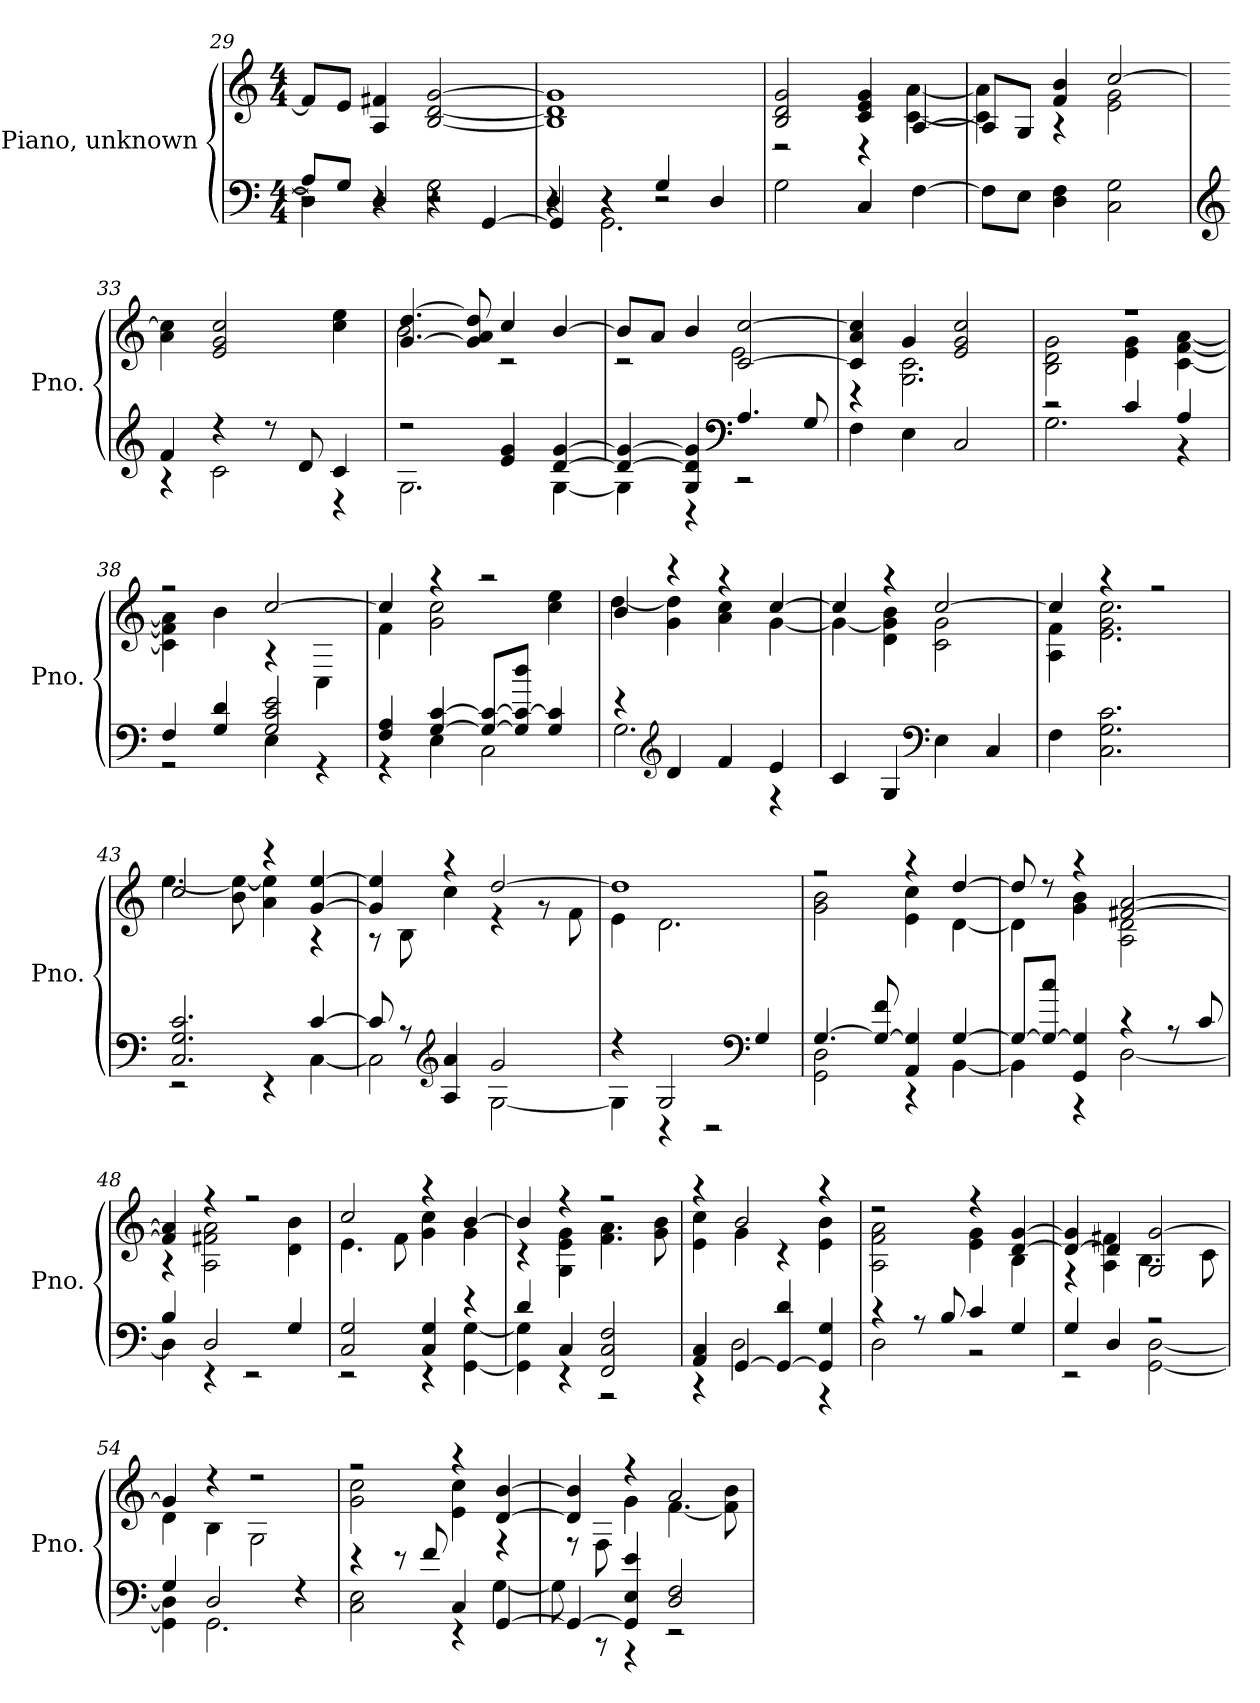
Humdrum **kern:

**kern	**kern
*part1	*part1
*staff2	*staff1
*I"Piano, unknown	*
*I'Pno.	*
*clefF4	*clefG2
*k[]	*k[]
*M4/4	*M4/4
=29	=29
*^	*
*	*^	*
8A/L]	4D\]	2r	8f#/L]
8G/J	.	.	8e/J
4D/	4r	.	4A/ 4f#X/
2r	2G\	4r	[2B/ [2d/ [2g/
.	.	[4GG/	.
=30	=30	=30	=30
4D/	4r	4GG/]	1B] 1d] 1g]
4r	2.GG\	4r	.
4G/	.	2r	.
4D/	.	.	.
*v	*v	*v	*
=31	=31
*	*^
2G\	2B/ 2d/ 2g/	2r
4C/	4c/ 4e/ 4g/	4r
[4F\	[4A/	[4c\ [4a\
=32	=32	=32
8F\L]	8A/L]	4c\] 4a\]
8E\J	8G/J	.
4D\ 4F\	4f/ 4b/	4r
2C\ 2G\	[2cc/	2e\ 2g\
*	*v	*v
=33	=33
*clefG2	*
*^	*
4f/	4r	4a\ 4cc\]
4r	2c\	2e/ 2g/ 2cc/
8r	.	.
8d/	.	.
4c/	4r	4cc\ 4ee\
=34	=34	=34
*	*	*^
2r	2.G\	[4.g/ [4.dd/	2b\
.	.	8g/] 8a/ 8dd/]	.
4e/ 4g/	.	4cc/	2r
[4d/ [4g/	[4G\	[4b/	.
!!LO:PB:g=z	!!
=35	=35	=35	=35
4d/_ 4g/_	4G\]	8b/L]	2r
.	.	8a/J	.
4G/ 4d/] 4g/]	4r	4b/	.
*clefF4	*	*	*
4.A/	2r	[2c/ [2cc/	2e\
8G/	.	.	.
*v	*v	*	*
=36	=36	=36
4F\	4c/] 4a/ 4cc/]	4r
4E\	4g/	2.G\ 2.c\
2C/	2e/ 2g/ 2cc/	.
=37	=37	=37
*^	*	*
2r	2.G\	1r	2B\ 2d\ 2g\
4c/	.	.	4e\ 4g\
4A/	4r	.	[4c\ [4f\ [4a\
=38	=38	=38	=38
4F/	2r	2r	4c\] 4f\] 4a\]
4G/ 4d/	.	.	4b\
2G/ 2c/ 2e/	4E\	[2cc/	4r
.	4r	.	4C\
=39	=39	=39	=39
4F/ 4A/	4r	4cc/]	4f\
[4G/ [4c/	4E\	4r	2g\ 2cc\
8G/_ 8c/_L	2C\	2r	.
8G/] 8c/_ 8dd/J	.	.	.
4G/ 4c/]	.	.	4cc\ 4ee\
=40	=40	=40	=40
4r	2.G\	4b/	[4dd\
*clefG2	*	*	*
4d/	.	4r	4g\ 4dd\]
4f/	.	4r	4a\ 4cc\
4e/	4r	[4cc/	[4g\
*v	*v	*	*
!!LO:LB:g=z	!!
=41	=41	=41
4c/	4cc/]	4g\_
4G/	4r	4d\ 4g\] 4b\
*clefF4	*	*
4E\	[2cc/	2c\ 2g\
4C/	.	.
=42	=42	=42
4F\	4cc/]	4A\ 4f\
2.C\ 2.G\ 2.c\	4r	2.e\ 2.g\ 2.cc\
.	2r	.
=43	=43	=43
*^	*	*
2.C/ 2.G/ 2.c/	2r	2cc/	[4.ee\
.	.	.	8b\ 8ee\_
.	4r	4r	4a\ 4ee\]
[4c/	[4C\	[4g/ [4ee/	4r
=44	=44	=44	=44
8c/]	2C\]	4g/] 4ee/]	8r
8r	.	.	8B\
*clefG2	*	*	*
4A/ 4a/	.	4r	4cc\
2g/	[2G\	[2dd/	4r
.	.	.	8r
.	.	.	8f\
=45	=45	=45	=45
4r	4G\]	1dd]	4e\
2G/	4r	.	2.d\
.	2r	.	.
*clefF4	*	*	*
4G/	.	.	.
=46	=46	=46	=46
[4.G/	2GG\ 2D\	2r	2g\ 2b\
8G/_ 8f/	.	.	.
4AA/ 4G/]	4r	4r	4e\ 4cc\
[4G/	[4BB\	[4dd/	[4d\
!!LO:LB:g=z	!!
=47	=47	=47	=47
8G/L_	4BB\]	8dd/]	4d\]
8G/_ 8cc/J	.	8r	.
4GG/ 4G/]	4r	4r	4g\ 4b\
4r	[2D\	[2f#X/ [2a/	2A\ 2d\
8r	.	.	.
8c/	.	.	.
=48	=48	=48	=48
4B/	4D\]	4f#/] 4a/]	4r
2D/	4r	4r	2A\ 2f#X\ 2a\
.	2r	2r	.
4G/	.	.	4d\ 4b\
=49	=49	=49	=49
2C/ 2G/	2r	2cc/	4.e\
.	.	.	8f\
4C/ 4G/	4r	4r	4g\ 4cc\
4r	[4GG\ [4G\	[4b/	4g\
=50	=50	=50	=50
4d/	4GG\] 4G\]	4b/]	4r
4C/	4r	4r	4G\ 4e\ 4g\
2FF/ 2C/ 2F/	2r	2r	4.f\ 4.a\
.	.	.	8g\ 8b\
=51	=51	=51	=51
4AA/ 4C/	4r	4r	4e\ 4cc\
[4GG/	2D\	2b/	4g\
4GG/_ 4d/	.	.	4r
4GG/] 4G/	4r	4r	4e\ 4b\
=52	=52	=52	=52
4r	2D\	2r	2A\ 2f\ 2a\
8r	.	.	.
8B/	.	.	.
4c/	2r	4r	4e\ 4g\
4G/	.	[4d/ [4g/	4B\
!!LO:LB:g=z	!!
=53	=53	=53	=53
4G/	2r	4d/_ 4g/]	4r
4D/	.	4d/]	4A\ 4f#X\
2r	[2GG\ [2D\	2G/ [2g/	4.B\
.	.	.	8c\
=54	=54	=54	=54
4G/	4GG\] 4D\]	4g/]	4d\
2D/	2.GG\	4r	4B\
.	.	2r	2G\
4r	.	.	.
=55	=55	=55	=55
4r	2C\ 2E\	2r	2g\ 2cc\
8r	.	.	.
8f/	.	.	.
4C/	4r	4r	4e\ 4cc\
[4GG/	[4G\	[4d/ [4b/	4r
=56	=56	=56	=56
4GG/_	8G\]	4d/] 4b/]	8r
.	8r	.	8F\
4GG/] 4E/ 4e/	4r	4r	4g\
2D/ 2F/	2r	2a/	[4.f\
.	.	.	8f\] 8b\
*v	*v	*	*
*	*v	*v
=	=
*-	*-
